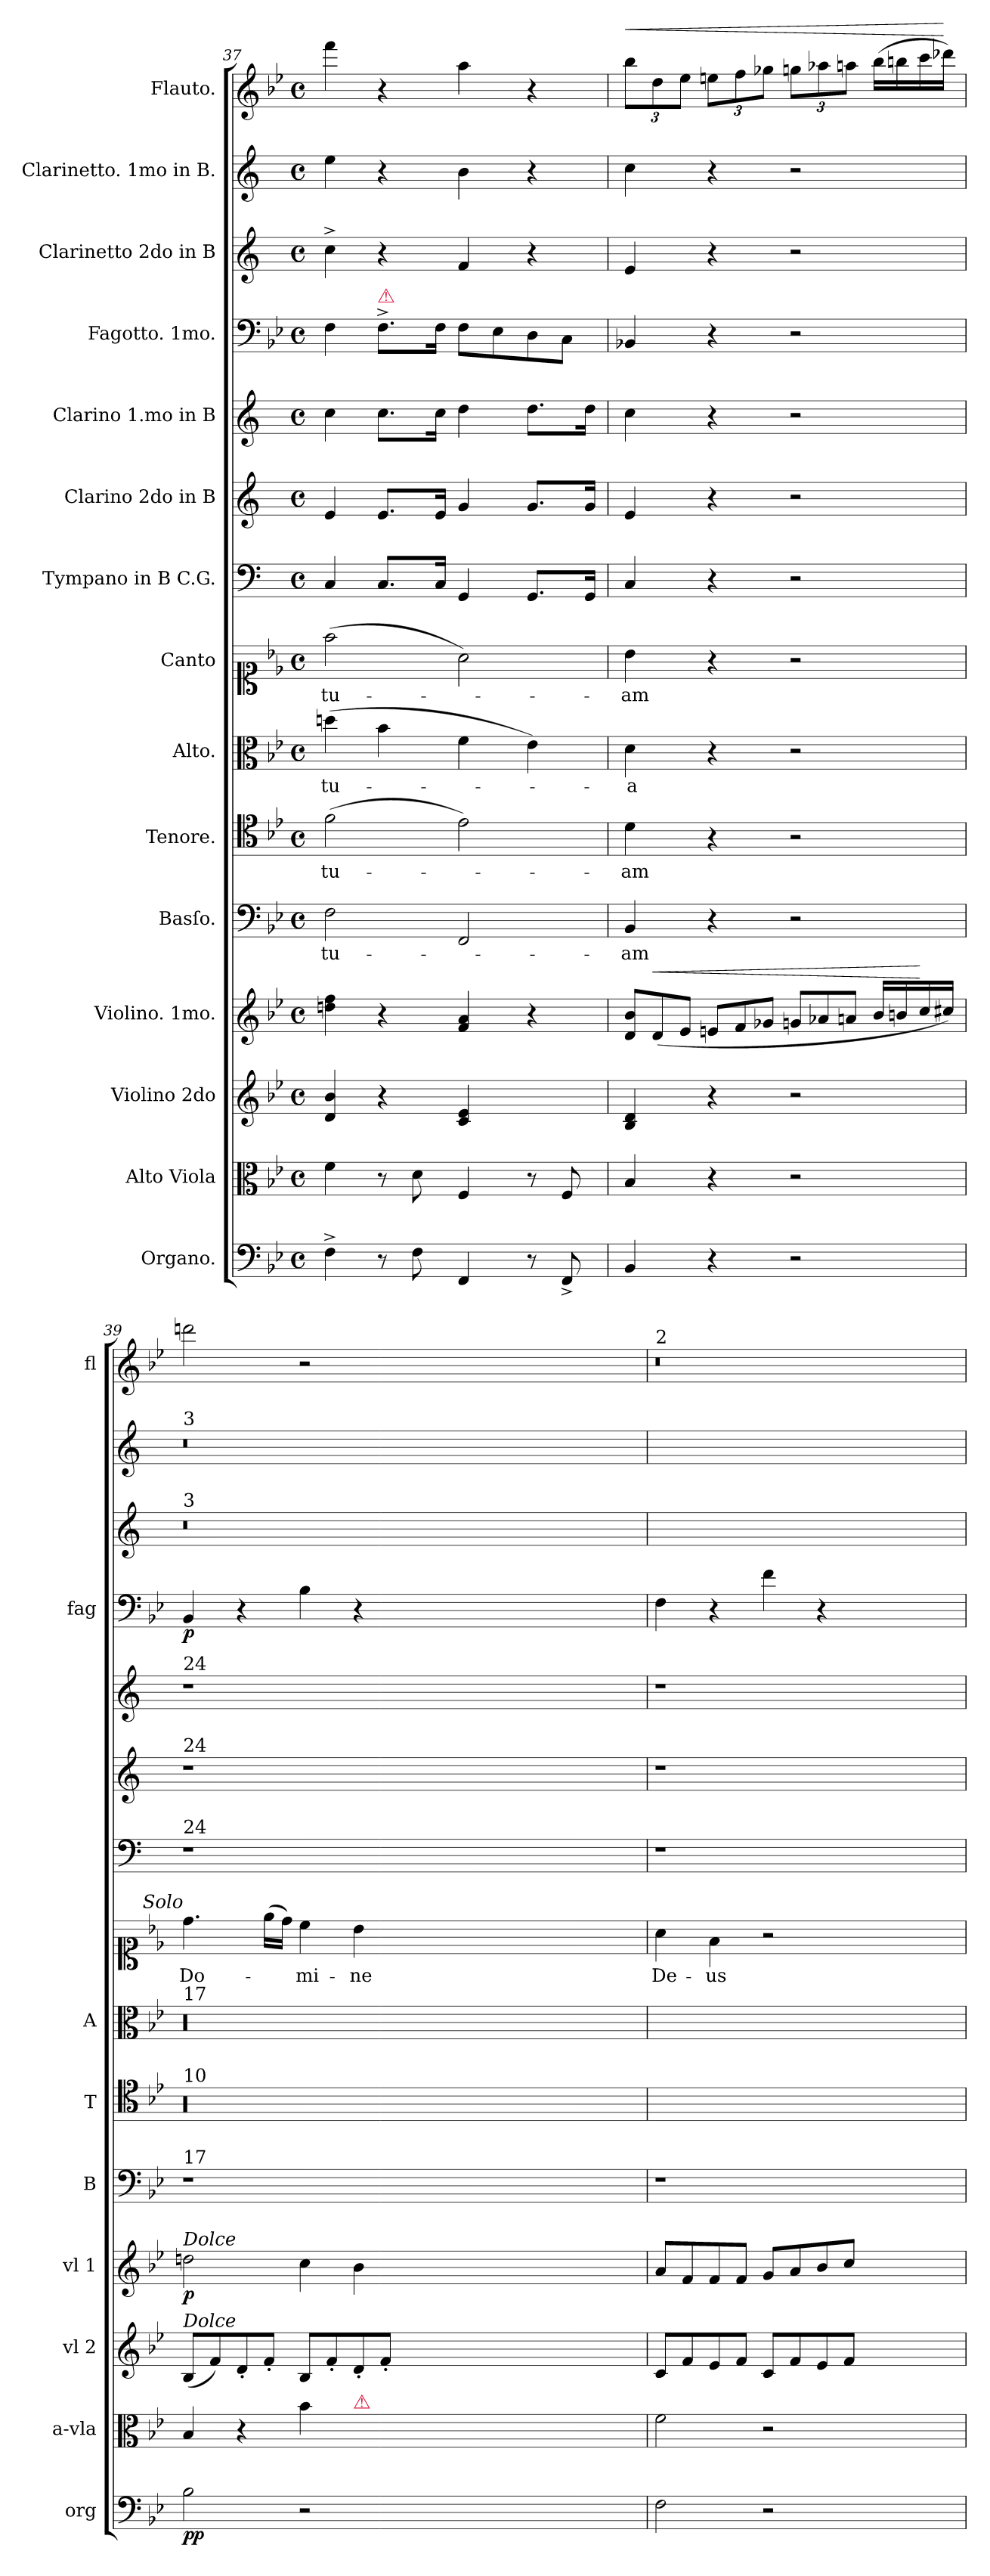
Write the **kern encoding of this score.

**kern	**dynam	**kern	**kern	**kern	**dynam	**kern	**text	**kern	**text	**kern	**text	**kern	**text	**kern	**kern	**kern	**kern	**dynam	**kern	**kern	**kern	**dynam
*part15	*part15	*part14	*part13	*part12	*part12	*part11	*part11	*part10	*part10	*part9	*part9	*part8	*part8	*part7	*part6	*part5	*part4	*part4	*part3	*part2	*part1	*part1
*staff15	*staff15	*staff14	*staff13	*staff12	*staff12	*staff11	*staff11	*staff10	*staff10	*staff9	*staff9	*staff8	*staff8	*staff7	*staff6	*staff5	*staff4	*staff4	*staff3	*staff2	*staff1	*staff1
*I"Organo.	*	*I"Alto Viola	*I"Violino 2do	*I"Violino. 1mo.	*	*I"Basſo.	*	*I"Tenore.	*	*I"Alto.	*	*I"Canto	*	*I"Tympano in B C.G.	*I"Clarino 2do in B	*I"Clarino 1.mo in B	*I"Fagotto. 1mo.	*	*I"Clarinetto 2do in B	*I"Clarinetto. 1mo in B.	*I"Flauto.	*
*I'org	*	*I'a-vla	*I'vl 2	*I'vl 1	*	*I'B	*	*I'T	*	*I'A	*	*	*	*	*	*	*I'fag	*	*	*	*I'fl	*
*clefF4	*	*clefC3	*clefG2	*clefG2	*	*clefF4	*	*clefC4	*	*clefC3	*	*clefC1	*	*clefF4	*clefG2	*clefG2	*clefF4	*	*clefG2	*clefG2	*clefG2	*
*	*	*	*	*	*	*	*	*	*	*	*	*	*	*ITrd1c2	*ITrd1c2	*ITrd1c2	*	*	*ITrd1c2	*ITrd1c2	*	*
*k[b-e-]	*	*k[b-e-]	*k[b-e-]	*k[b-e-]	*	*k[b-e-]	*	*k[b-e-]	*	*k[b-e-]	*	*k[b-e-]	*	*k[b-e-]	*k[b-e-]	*k[b-e-]	*k[b-e-]	*	*k[b-e-]	*k[b-e-]	*k[b-e-]	*
*B-:	*	*B-:	*B-:	*B-:	*	*B-:	*	*B-:	*	*B-:	*	*B-:	*	*B-:	*B-:	*B-:	*B-:	*	*B-:	*B-:	*B-:	*
*M4/4	*	*M4/4	*M4/4	*M4/4	*	*M4/4	*	*M4/4	*	*M4/4	*	*M4/4	*	*M4/4	*M4/4	*M4/4	*M4/4	*	*M4/4	*M4/4	*M4/4	*
*met(c)	*	*met(c)	*met(c)	*met(c)	*	*met(c)	*	*met(c)	*	*met(c)	*	*met(c)	*	*met(c)	*met(c)	*met(c)	*met(c)	*	*met(c)	*met(c)	*met(c)	*
=37	=37	=37	=37	=37	=37	=37	=37	=37	=37	=37	=37	=37	=37	=37	=37	=37	=37	=37	=37	=37	=37	=37
4F^<\	.	4f\	4d/ 4b-/	4ddn\ 4ff\	.	2F\	tu-	(2f\	tu-	(4ddn\	tu-	(2ff\	tu-	4BB-/	4d/	4b-\	4F\	.	4b-^\	4dd\	4fff\	.
!	!	!	!	!	!	!	!	!	!	!	!	!	!	!	!	!	!LO:TX:a:color=crimson:t=⚠	!	!	!	!	!
8r	.	8r	4r	4r	.	.	.	.	.	4b-\	.	.	.	8.BB-/L	8.d/L	8.b-\L	8.F^\L	.	4r	4r	4r	.
8F\	.	8d\	.	.	.	.	.	.	.	.	.	.	.	.	.	.	.	.	.	.	.	.
.	.	.	.	.	.	.	.	.	.	.	.	.	.	16BB-/Jk	16d/Jk	16b-\Jk	16F\Jk	.	.	.	.	.
4FF/	.	4F/	4c/ 4e-/	4f/ 4a/	.	2FF/	.	2e-\)	.	4f\	.	2a\)	.	4FF/	4f/	4cc\	8F\L	.	4e-/	4a\	4aa\	.
.	.	.	.	.	.	.	.	.	.	.	.	.	.	.	.	.	8E-\	.	.	.	.	.
8r	.	8r	4ryy	4r	.	.	.	.	.	4e-\)	.	.	.	8.FF/L	8.f/L	8.cc\L	8D\	.	4r	4r	4r	.
8FF^/	.	8F/	.	.	.	.	.	.	.	.	.	.	.	.	.	.	8C\J	.	.	.	.	.
.	.	.	.	.	.	.	.	.	.	.	.	.	.	16FF/Jk	16f/Jk	16cc\Jk	.	.	.	.	.	.
=38	=38	=38	=38	=38	=38	=38	=38	=38	=38	=38	=38	=38	=38	=38	=38	=38	=38	=38	=38	=38	=38	=38
*	*	*	*	*Xtuplet	*	*	*	*	*	*	*	*	*	*	*	*	*	*	*	*	*	*
!	!	!	!	!	!	!	!	!	!	!	!	!	!	!	!	!	!	!	!	!	!	!LO:HP:a
4BB-/	.	4B-/	4B-/ 4d/	12d/ 12b-/L	.	4BB-/	-am	4d\	-am	4d\	-a	4b-\	-am	4BB-/	4d/	4b-\	4BB-X/	.	4d/	4b-\	12bb-\L	<
!	!	!	!	!	!LO:HP:a	!	!	!	!	!	!	!	!	!	!	!	!	!	!	!	!	!
.	.	.	.	(12d/	<	.	.	.	.	.	.	.	.	.	.	.	.	.	.	.	12dd\	.
.	.	.	.	12e-/J	.	.	.	.	.	.	.	.	.	.	.	.	.	.	.	.	12ee-\J	.
4r	.	4r	4r	12en/L	.	4r	.	4r	.	4r	.	4r	.	4r	4r	4r	4r	.	4r	4r	12een\L	.
.	.	.	.	12f/	.	.	.	.	.	.	.	.	.	.	.	.	.	.	.	.	12ff\	.
.	.	.	.	12g-X/J	.	.	.	.	.	.	.	.	.	.	.	.	.	.	.	.	12gg-X\J	.
2r	.	2r	2r	12gn/L	.	2r	.	2r	.	2r	.	2r	.	2r	2r	2r	2r	.	2r	2r	12ggn\L	.
.	.	.	.	12a-X/	.	.	.	.	.	.	.	.	.	.	.	.	.	.	.	.	12aa-X\	.
.	.	.	.	12an/J	.	.	.	.	.	.	.	.	.	.	.	.	.	.	.	.	12aan\J	.
.	.	.	.	16b-/LL	.	.	.	.	.	.	.	.	.	.	.	.	.	.	.	.	(16bb-\LL	.
.	.	.	.	16bn/	.	.	.	.	.	.	.	.	.	.	.	.	.	.	.	.	16bbn\	.
.	.	.	.	16cc/	[	.	.	.	.	.	.	.	.	.	.	.	.	.	.	.	16ccc\	.
.	.	.	.	16cc#X/JJ)	.	.	.	.	.	.	.	.	.	.	.	.	.	.	.	.	16ddd-X\JJ)	[
=39	=39	=39	=39	=39	=39	=39	=39	=39	=39	=39	=39	=39	=39	=39	=39	=39	=39	=39	=39	=39	=39	=39
!	!	!	!	!	!	!	!	!	!	!	!	!	!	!	!	!	!	!	!	!LO:TX:a:t=3	!	!
!	!	!	!	!	!	!	!	!	!	!	!	!	!	!	!	!	!	!	!LO:TX:a:t=3	!	!	!
!	!	!	!	!	!	!	!	!	!	!	!	!	!	!	!	!LO:TX:a:t=24	!	!	!	!	!	!
!	!	!	!	!	!	!	!	!	!	!	!	!	!	!	!LO:TX:a:t=24	!	!	!	!	!	!	!
!	!	!	!	!	!	!	!	!	!	!	!	!	!	!LO:TX:a:t=24	!	!	!	!	!	!	!	!
!	!	!	!	!	!	!	!	!	!	!	!	!LO:TX:a:i:rj:t=Solo	!	!	!	!	!	!	!	!	!	!
!	!	!	!	!	!	!	!	!	!	!LO:TX:a:t=17	!	!	!	!	!	!	!	!	!	!	!	!
!	!	!	!	!	!	!	!	!LO:TX:a:t=10	!	!	!	!	!	!	!	!	!	!	!	!	!	!
!	!	!	!	!	!	!LO:TX:a:t=17	!	!	!	!	!	!	!	!	!	!	!	!	!	!	!	!
!	!	!	!	!LO:TX:a:i:t=Dolce	!	!	!	!	!	!	!	!	!	!	!	!	!	!	!	!	!	!
!	!	!	!LO:TX:a:i:t=Dolce	!	!	!	!	!	!	!	!	!	!	!	!	!	!	!	!	!	!	!
2B-\	pp	4B-/	(8B-/L	2ddn\	p	1r	.	00r	.	00r	.	4.dd\	Do-	1r	1r	1r	4BB-/	p	0r	0r	2dddn\	.
.	.	.	8f/)	.	.	.	.	.	.	.	.	.	.	.	.	.	.	.	.	.	.	.
.	.	4r	8d'/	.	.	.	.	.	.	.	.	.	.	.	.	.	4r	.	.	.	.	.
.	.	.	8f'/J	.	.	.	.	.	.	.	.	(16ee-\LL	.	.	.	.	.	.	.	.	.	.
.	.	.	.	.	.	.	.	.	.	.	.	16dd\JJ)	.	.	.	.	.	.	.	.	.	.
2r	.	4b-\	8B-/L	4cc\	.	.	.	.	.	.	.	4cc\	-mi-	.	.	.	4B-\	.	.	.	2r	.
.	.	.	8f'/	.	.	.	.	.	.	.	.	.	.	.	.	.	.	.	.	.	.	.
!	!	!LO:TX:a:color=crimson:t=⚠	!	!	!	!	!	!	!	!	!	!	!	!	!	!	!	!	!	!	!	!
.	.	4ryy	8d'/	4b-\	.	.	.	.	.	.	.	4b-\	-ne	.	.	.	4r	.	.	.	.	.
.	.	.	8f'/J	.	.	.	.	.	.	.	.	.	.	.	.	.	.	.	.	.	.	.
0.ryy	.	0.ryy	0.ryy	0.ryy	.	0.ryy	.	.	.	.	.	0.ryy	.	0.ryy	0.ryy	0.ryy	0.ryy	.	.	.	0.ryy	.
.	.	.	.	.	.	.	.	.	.	.	.	.	.	.	.	.	.	.	0ryy	0ryy	.	.
=40	=40	=40	=40	=40	=40	=40	=40	=40	=40	=40	=40	=40	=40	=40	=40	=40	=40	=40	=40	=40	=40	=40
!	!	!	!	!	!	!	!	!	!	!	!	!	!	!	!	!	!	!	!	!	!LO:TX:a:t=2	!
2F\	.	2f\	8c/L	8a/L	.	1r	.	0ryy	.	0ryy	.	4a\	De-	1r	1r	1r	4F\	.	0ryy	0ryy	0r	.
.	.	.	8f/	8f/	.	.	.	.	.	.	.	.	.	.	.	.	.	.	.	.	.	.
.	.	.	8e-/	8f/	.	.	.	.	.	.	.	4f\	-us	.	.	.	4r	.	.	.	.	.
.	.	.	8f/J	8f/J	.	.	.	.	.	.	.	.	.	.	.	.	.	.	.	.	.	.
2r	.	2r	8c/L	8g/L	.	.	.	.	.	.	.	2r	.	.	.	.	4f\	.	.	.	.	.
.	.	.	8f/	8a/	.	.	.	.	.	.	.	.	.	.	.	.	.	.	.	.	.	.
.	.	.	8e-/	8b-/	.	.	.	.	.	.	.	.	.	.	.	.	4r	.	.	.	.	.
.	.	.	8f/J	8cc/J	.	.	.	.	.	.	.	.	.	.	.	.	.	.	.	.	.	.
1ryy	.	1ryy	1ryy	1ryy	.	1ryy	.	.	.	.	.	1ryy	.	1ryy	1ryy	1ryy	1ryy	.	.	.	.	.
=	=	=	=	=	=	=	=	=	=	=	=	=	=	=	=	=	=	=	=	=	=	=
*-	*-	*-	*-	*-	*-	*-	*-	*-	*-	*-	*-	*-	*-	*-	*-	*-	*-	*-	*-	*-	*-	*-
